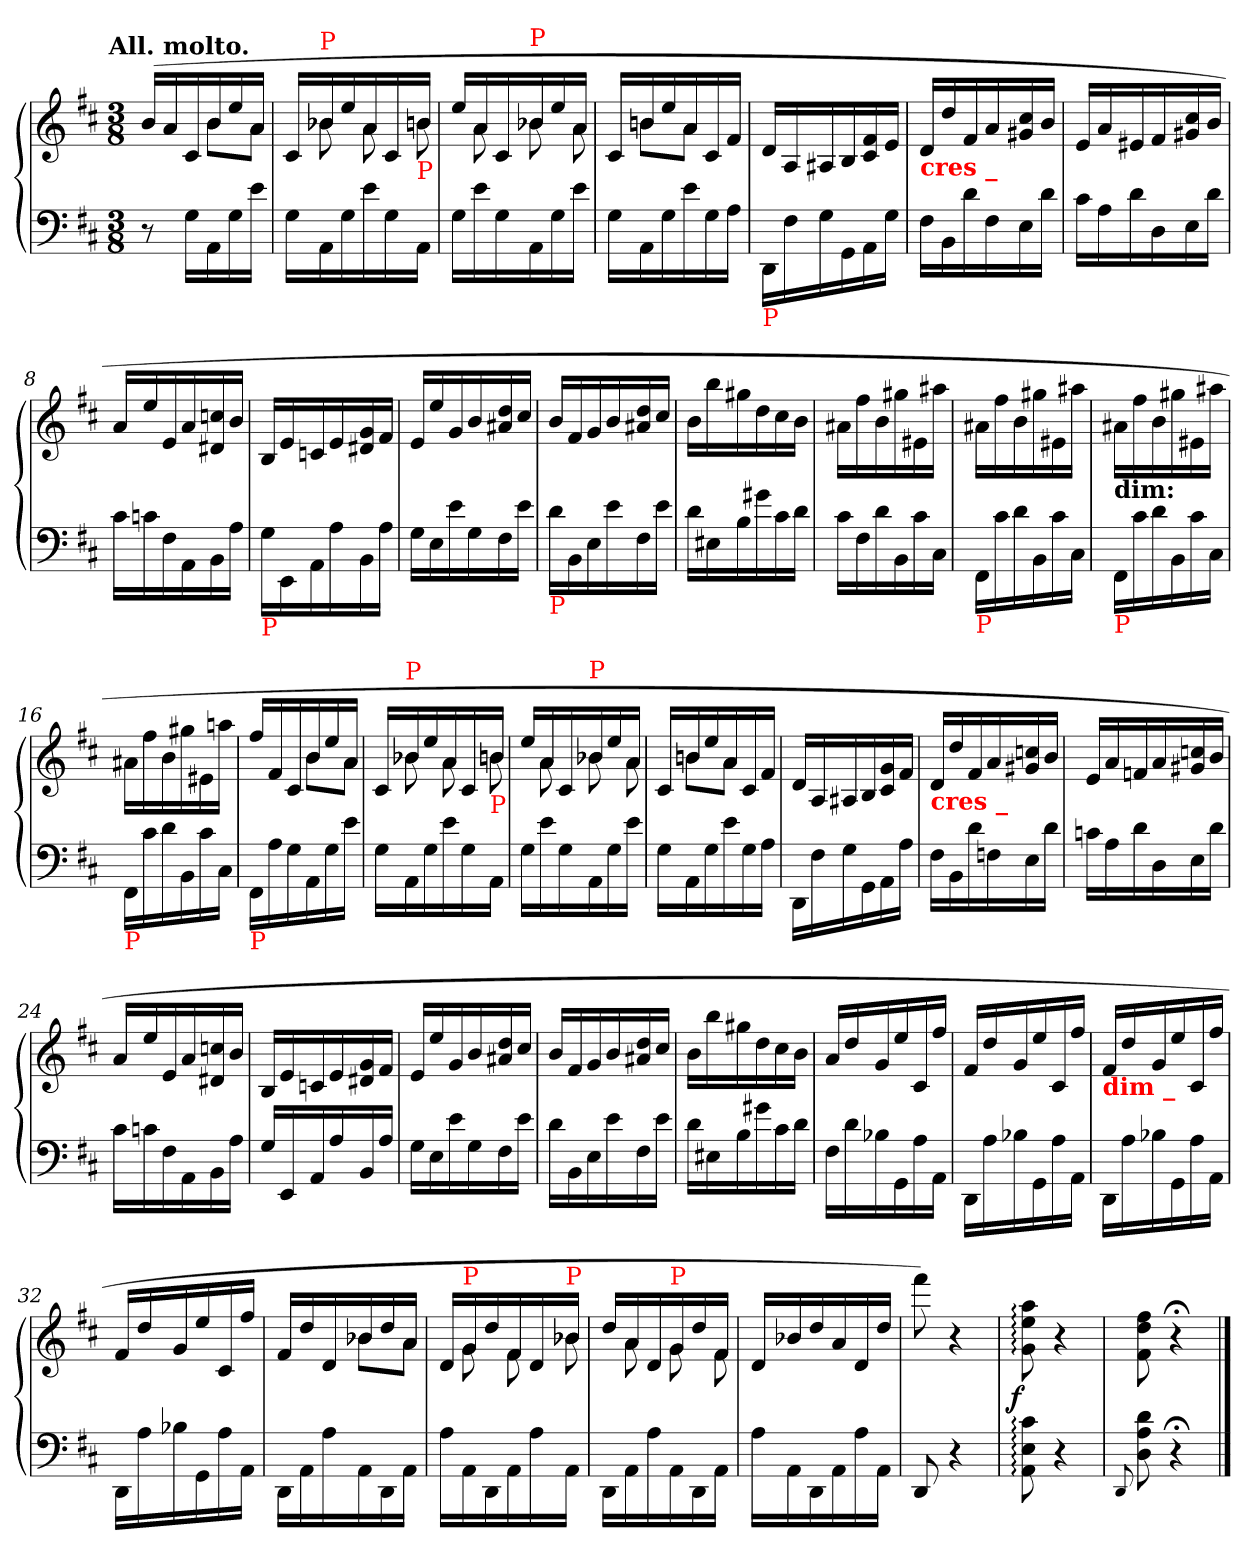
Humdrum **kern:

**kern	**kern	**dynam
*part1	*part1	*part1
*staff2	*staff1	*staff1/2
*clefF4	*clefG2	*
*k[f#c#]	*k[f#c#]	*
*D:	*D:	*
!!LO:TX:omd:t=All. molto.
*M3/8	*M3/8	*
*MM105	*MM105	*
=1	=1	=1
*	*^	*
8r	(>16bLL	8.ryy	.
.	16a	.	.
16GLL	16c#	.	.
16AA	16b	8bL	.
16G	16ee	.	.
!	!	!LO:N:vis=8	!
16eJJ	16aJJ	16aJ	.
=2	=2	=2	=2
16GLL	16c#LL	16ryy	.
!	!LO:TX:a:color=red:t=P	!	!
16AA	16b-X	8b-X	.
16G	16ee	.	.
16e	16a	8a	.
16G	16c#	.	.
!	!LO:TX:b:color=red:t=P	!	!
!	!	!LO:N:vis=8	!
16AAJJ	16bnJJ	16bn	.
=3	=3	=3	=3
16GLL	16eeLL	16ryy	.
16e	16a	8a	.
16G	16c#	.	.
!	!LO:TX:a:color=red:t=P	!	!
16AA	16b-X	8b-X	.
16G	16ee	.	.
!	!	!LO:N:vis=8	!
16eJJ	16aJJ	16a	.
=4	=4	=4	=4
16GLL	16c#LL	16ryy	.
16AA	16bn	8bnL	.
16G	16ee	.	.
16e	16a	8aJ	.
16G	16c#	.	.
16AJJ	16f#JJ	16ryy	.
=5	=5	=5	=5
!LO:TX:b:color=red:t=P	!	!	!
*	*v	*v	*
16DD\LL	16dLL	.
16F#	16A	.
16G	16A#X	.
16GG	16B	.
16AA	16f# 16c#	.
16GJJ	16eJJ	.
=6	=6	=6
!	!LO:TX:b:B:color=red:t=cres _	!
16F#LL	16dLL	.
16BB	16dd	.
16d	16f#	.
16F#	16a	.
16E	16cc# 16g#X	.
16dJJ	16bJJ	.
=7	=7	=7
16c#LL	16eLL	.
16A	16a	.
16d	16e#X	.
16D	16f#	.
16E	16cc# 16g#X	.
16dJJ	16bJJ	.
=8	=8	=8
16c#LL	16aLL	.
16cn	16ee	.
16F#	16e	.
16AA	16a	.
16BB	16ccn 16d#X	.
16AJJ	16bJJ	.
=9	=9	=9
!LO:TX:b:color=red:t=P	!	!
16G\LL	16BLL	.
16EE\	16e	.
16AA\	16cn	.
16A\	16e	.
16BB\	16g 16d#X	.
16A\JJ	16f#JJ	.
=10	=10	=10
16GLL	16eLL	.
16E	16ee	.
16e	16g	.
16G	16b	.
16F#	16dd 16a#X	.
16eJJ	16cc#JJ	.
=11	=11	=11
!LO:TX:b:color=red:t=P	!	!
16dLL	16bLL	.
16BB	16f#	.
16E	16g	.
16e	16b	.
16F#	16dd 16a#X	.
16eJJ	16cc#JJ	.
=12	=12	=12
16dLL	16bLL	.
16E#X	16bb	.
16B	16gg#X	.
16g#X	16dd	.
16c#	16cc#	.
16dJJ	16bJJ	.
=13	=13	=13
16c#LL	16a#XLL	.
16F#	16ff#	.
16d	16b	.
16BB	16gg#X	.
16c#	16e#X	.
16C#JJ	16aa#XJJ	.
=14	=14	=14
!LO:TX:b:color=red:t=P	!	!
16FF#LL	16a#XLL	.
16c#	16ff#	.
16d	16b	.
16BB	16gg#X	.
16c#	16e#X	.
16C#JJ	16aa#XJJ	.
=15	=15	=15
!	!LO:TX:c:B:t=dim&colon;	!
!LO:TX:b:color=red:t=P	!	!
16FF#LL	16a#XLL	.
16c#	16ff#	.
16d	16b	.
16BB	16gg#X	.
16c#	16e#X	.
16C#JJ	16aa#XJJ	.
=16	=16	=16
!LO:TX:b:color=red:t=P	!	!
16FF#LL	16a#XLL	.
16c#	16ff#	.
16d	16b	.
16BB	16gg#X	.
16c#	16e#X	.
16C#JJ	16aanJJ	.
=17	=17	=17
*	*^	*
!LO:TX:b:color=red:t=P	!	!	!
16FF#LL	16ff#LL	8.ryy	.
16A	16f#	.	.
16G	16c#	.	.
16AA	16b	8bL	.
16G	16ee	.	.
!	!	!LO:N:vis=8	!
16eJJ	16aJJ	16aJ	.
=18	=18	=18	=18
16GLL	16c#LL	16ryy	.
!	!LO:TX:a:color=red:t=P	!	!
16AA	16b-X	8b-X	.
16G	16ee	.	.
16e	16a	8a	.
16G	16c#	.	.
!	!LO:TX:b:color=red:t=P	!	!
!	!	!LO:N:vis=8	!
16AAJJ	16bnJJ	16bn	.
=19	=19	=19	=19
16GLL	16eeLL	16ryy	.
16e	16a	8a	.
16G	16c#	.	.
!	!LO:TX:a:color=red:t=P	!	!
16AA	16b-X	8b-X	.
16G	16ee	.	.
!	!	!LO:N:vis=8	!
16eJJ	16aJJ	16a	.
=20	=20	=20	=20
16GLL	16c#LL	16ryy	.
16AA	16bn	8bnL	.
16G	16ee	.	.
16e	16a	8aJ	.
16G	16c#	.	.
16AJJ	16f#JJ	16ryy	.
*	*v	*v	*
=21	=21	=21
16DD\LL	16dLL	.
16F#	16A	.
16G	16A#X	.
16GG	16B	.
16AA	16g 16c#	.
16AJJ	16f#JJ	.
=22	=22	=22
!	!LO:TX:b:B:color=red:t=cres _	!
16F#LL	16dLL	.
16BB	16dd	.
16d	16f#	.
16Fn	16a	.
16E	16ccn 16g#X	.
16dJJ	16bJJ	.
=23	=23	=23
16cnLL	16eLL	.
16A	16a	.
16d	16fn	.
16D	16a	.
16E	16ccn 16g#X	.
16dJJ	16bJJ	.
=24	=24	=24
16c#LL	16aLL	.
16cn	16ee	.
16F#	16e	.
16AA	16a	.
16BB	16ccn 16d#X	.
16AJJ	16bJJ	.
=25	=25	=25
16G/LL	16BLL	.
16EE	16e	.
16AA	16cn	.
16A	16e	.
16BB	16g 16d#X	.
16AJJ	16f#JJ	.
=26	=26	=26
16GLL	16eLL	.
16E	16ee	.
16e	16g	.
16G	16b	.
16F#	16dd 16a#X	.
16eJJ	16cc#JJ	.
=27	=27	=27
16dLL	16bLL	.
16BB	16f#	.
16E	16g	.
16e	16b	.
16F#	16dd 16a#X	.
16eJJ	16cc#JJ	.
=28	=28	=28
16dLL	16bLL	.
16E#X	16bb	.
16B	16gg#X	.
16g#X	16dd	.
16c#	16cc#	.
16dJJ	16bJJ	.
=29	=29	=29
16F#LL	16a/LL	.
16d	16dd	.
16B-X	16g	.
16GG	16ee	.
16A	16c#	.
16AAJJ	16ff#JJ	.
=30	=30	=30
16DD\LL	16f#LL	.
16A	16dd	.
16B-X	16g	.
16GG	16ee	.
16A	16c#	.
16AAJJ	16ff#JJ	.
=31	=31	=31
!	!LO:TX:b:B:color=red:t=dim _	!
16DD\LL	16f#LL	.
16A	16dd	.
16B-X	16g	.
16GG	16ee	.
16A	16c#	.
16AAJJ	16ff#JJ	.
=32	=32	=32
16DD\LL	16f#LL	.
16A	16dd	.
16B-X	16g	.
16GG	16ee	.
16A	16c#	.
16AAJJ	16ff#JJ	.
=33	=33	=33
*	*^	*
16DD\LL	16f#LL	8.ryy	.
16AA	16dd	.	.
16A	16d	.	.
16AA	16b-X	8b-XL	.
16DD	16dd	.	.
!	!	!LO:N:vis=8	!
16AAJJ	16aJJ	16aJ	.
=34	=34	=34	=34
16A\LL	16dLL	16ryy	.
!	!LO:TX:a:color=red:t=P	!	!
16AA	16g	8g	.
16DD	16dd	.	.
16AA	16f#	8f#	.
16A	16d	.	.
!	!LO:TX:a:color=red:t=P	!	!
!	!	!LO:N:vis=8	!
16AAJJ	16b-XJJ	16b-X	.
=35	=35	=35	=35
16DD\LL	16ddLL	16ryy	.
16AA	16a	8a	.
16A	16d	.	.
!	!LO:TX:a:color=red:t=P	!	!
16AA	16g	8g	.
16DD	16dd	.	.
!	!	!LO:N:vis=8	!
16AAJJ	16f#JJ	16f#	.
=36	=36	=36	=36
16A\LL	16dLL	16ryy	.
16AA	16b-X	4ryy	.
16DD	16dd	.	.
16AA	16a	.	.
16A	16d	.	.
16AAJJ	16ddJJ	16ryy	.
*	*v	*v	*
=37	=37	=37
8DD	8fff#)	.
4r	4r	.
=38	=38	=38
!	!	!LO:DY:rj
8c#: 8E: 8AA:	8aa: 8ee: 8g:	f
4r	4r	.
=39	=39	=39
8qqDD/	.	.
8d 8A 8D	8ff# 8dd 8f#	.
4r;<	4r;<	.
==	==	==
*-	*-	*-
